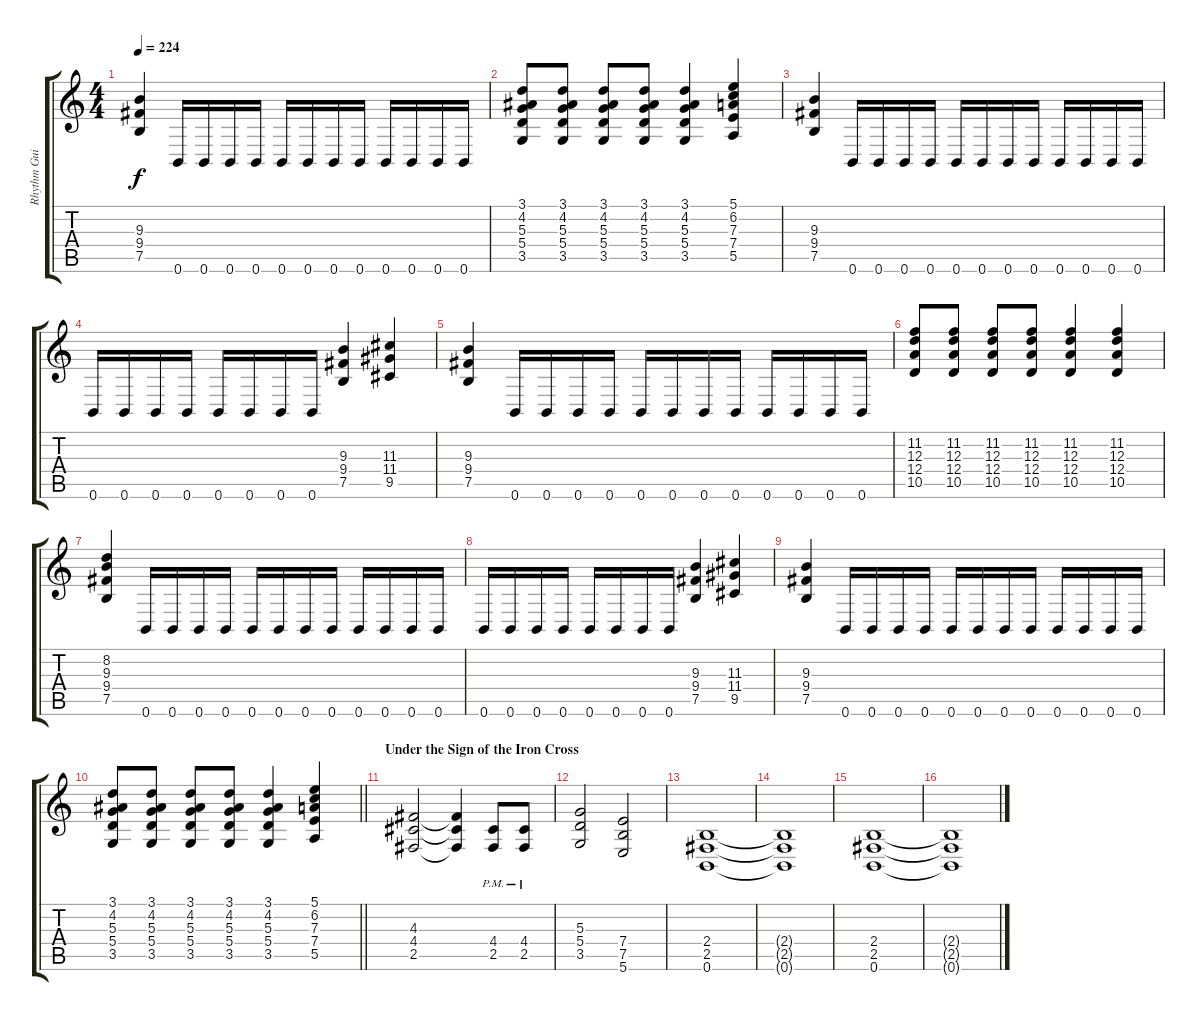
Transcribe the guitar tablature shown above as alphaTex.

\track ("Rhythm Guitar I" "Rhythm Gui") {instrument distortionguitar}
\staff {score tabs}
\tuning (B3 Gb3 D3 A2 E2 B1) {hide}
\ts (4 4)
\tempo 224
\clef g2
\ks c
(9.3 9.4 7.5).4{dy f} 0.6.16 0.6.16 0.6.16 0.6.16 0.6.16 0.6.16 0.6.16 0.6.16 0.6.16 0.6.16 0.6.16 0.6.16 |
(3.1 4.2 5.3 5.4 3.5).8 (3.1 4.2 5.3 5.4 3.5).8 (3.1 4.2 5.3 5.4 3.5).8 (3.1 4.2 5.3 5.4 3.5).8 (3.1 4.2 5.3 5.4 3.5).4 (5.1 6.2 7.3 7.4 5.5).4 |
(9.3 9.4 7.5).4 0.6.16 0.6.16 0.6.16 0.6.16 0.6.16 0.6.16 0.6.16 0.6.16 0.6.16 0.6.16 0.6.16 0.6.16 |
0.6.16 0.6.16 0.6.16 0.6.16 0.6.16 0.6.16 0.6.16 0.6.16 (9.3 9.4 7.5).4 (11.3 11.4 9.5).4 |
(9.3 9.4 7.5).4 0.6.16 0.6.16 0.6.16 0.6.16 0.6.16 0.6.16 0.6.16 0.6.16 0.6.16 0.6.16 0.6.16 0.6.16 |
(11.2 12.3 12.4 10.5).8 (11.2 12.3 12.4 10.5).8 (11.2 12.3 12.4 10.5).8 (11.2 12.3 12.4 10.5).8 (11.2 12.3 12.4 10.5).4 (11.2 12.3 12.4 10.5).4 |
(8.2 9.3 9.4 7.5).4 0.6.16 0.6.16 0.6.16 0.6.16 0.6.16 0.6.16 0.6.16 0.6.16 0.6.16 0.6.16 0.6.16 0.6.16 |
0.6.16 0.6.16 0.6.16 0.6.16 0.6.16 0.6.16 0.6.16 0.6.16 (9.3 9.4 7.5).4 (11.3 11.4 9.5).4 |
(9.3 9.4 7.5).4 0.6.16 0.6.16 0.6.16 0.6.16 0.6.16 0.6.16 0.6.16 0.6.16 0.6.16 0.6.16 0.6.16 0.6.16 |
\barLineRight lightlight
(3.1 4.2 5.3 5.4 3.5).8 (3.1 4.2 5.3 5.4 3.5).8 (3.1 4.2 5.3 5.4 3.5).8 (3.1 4.2 5.3 5.4 3.5).8 (3.1 4.2 5.3 5.4 3.5).4 (5.1 6.2 7.3 7.4 5.5).4 |
\section ("" "Under the Sign of the Iron Cross")
(4.3 4.4 2.5).2 (4.3{t} 4.4{t} 2.5{t}).4 (4.4{pm} 2.5{pm}).8 (4.4{pm} 2.5{pm}).8 |
(5.3 5.4 3.5).2 (7.4 7.5 5.6).2 |
(2.4 2.5 0.6).1 |
(2.4{t} 2.5{t} 0.6{t}).1 |
(2.4 2.5 0.6).1 |
(2.4{t} 2.5{t} 0.6{t}).1
